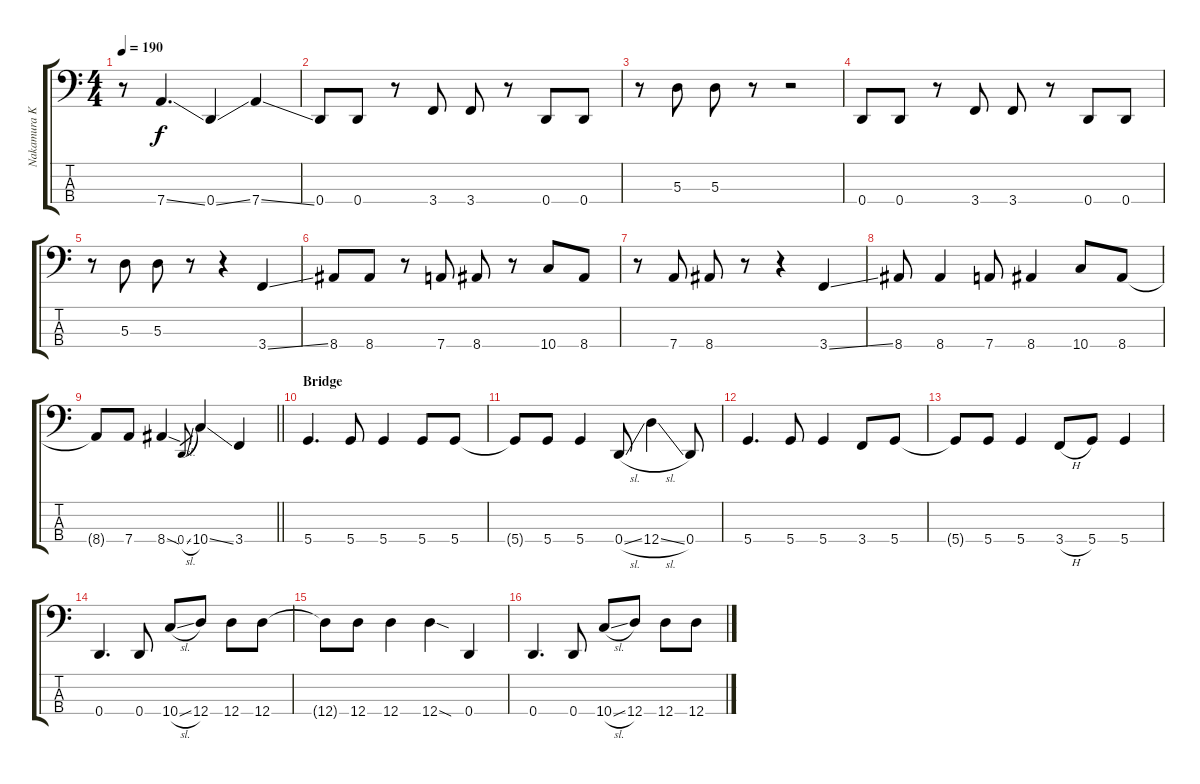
\track ("Nakamura Kazuhiko" "Nakamura K") {instrument electricbassfinger}
\staff {score tabs}
\tuning (G2 D2 A1 D1) {hide}
\ts (4 4)
\tempo 190
\clef f4
\ks c
r.8{dy f} 7.4{ss}.4{d} 0.4{ss}.4 7.4{ss}.4 |
0.4.8 0.4.8 r.8 3.4.8 3.4.8 r.8 0.4.8 0.4.8 |
r.8 5.3.8 5.3.8 r.8 r.2 |
0.4.8 0.4.8 r.8 3.4.8 3.4.8 r.8 0.4.8 0.4.8 |
r.8 5.3.8 5.3.8 r.8 r.4 3.4{ss}.4 |
8.4.8 8.4.8 r.8 7.4.8 8.4.8 r.8 10.4.8 8.4.8 |
r.8 7.4.8 8.4.8 r.8 r.4 3.4{ss}.4 |
8.4.8 8.4.4 7.4.8 8.4.4 10.4.8 8.4.8 |
\barLineRight lightlight
8.4{t}.8 7.4.8 8.4{sod}.4 0.4{sl}.8{gr} 10.4{ss}.4 3.4.4 |
\section ("" "Bridge")
5.4.4{d} 5.4.8 5.4.4 5.4.8 5.4.8 |
5.4{t}.8 5.4.8 5.4.4 0.4{sl}.8 12.4{sl}.4 0.4.8 |
5.4.4{d} 5.4.8 5.4.4 3.4.8 5.4.8 |
5.4{t}.8 5.4.8 5.4.4 3.4{h}.8 5.4.8 5.4.4 |
0.4.4{d} 0.4.8 10.4{sl}.8 12.4.8 12.4.8 12.4.8 |
12.4{t}.8 12.4.8 12.4.4 12.4{sod}.4 0.4.4 |
0.4.4{d} 0.4.8 10.4{sl}.8 12.4.8 12.4.8 12.4.8
